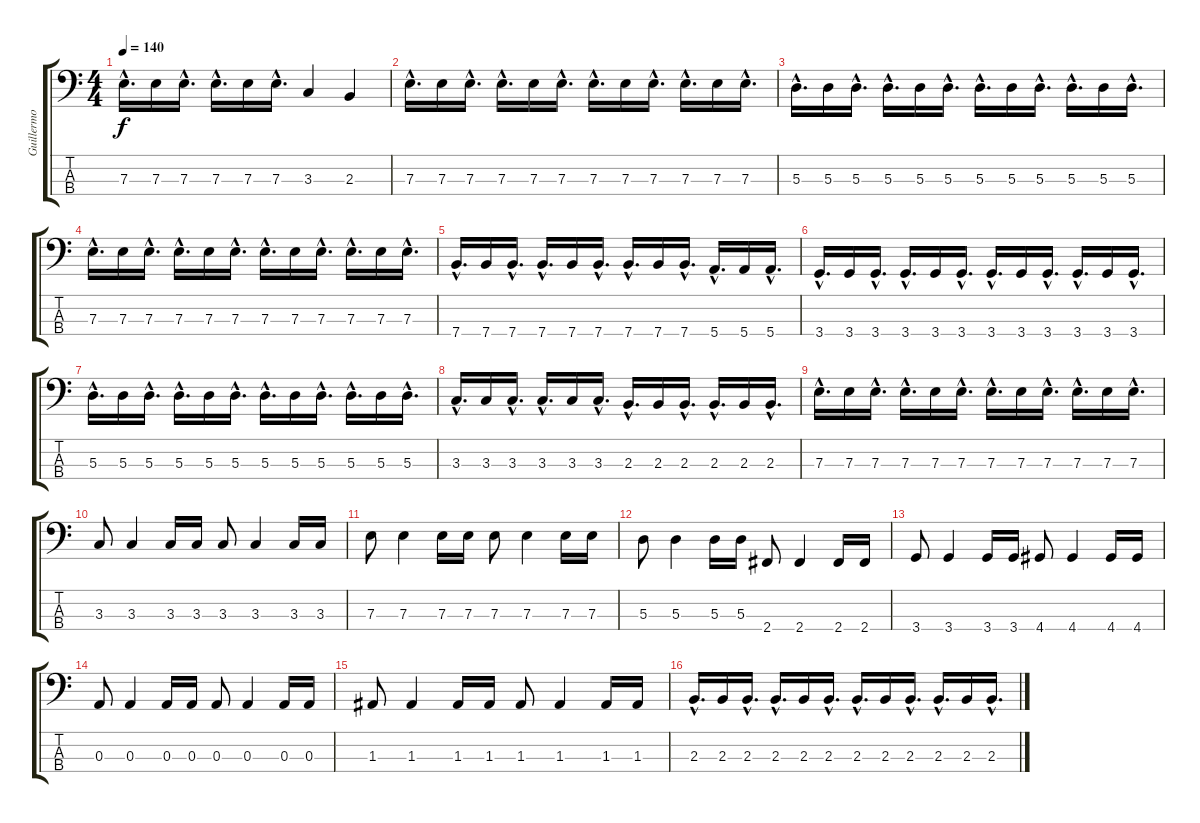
\track ("Guillermo Sánchez" "Guillermo ") {instrument electricbassfinger}
\staff {score tabs}
\tuning (G2 D2 A1 E1) {hide}
\ts (4 4)
\tempo 140
\clef f4
\ks c
7.3{hac}.16{d dy f} 7.3.16 7.3{hac}.16{d} 7.3{hac}.16{d} 7.3.16 7.3{hac}.16{d} 3.3.4 2.3.4 |
7.3{hac}.16{d} 7.3.16 7.3{hac}.16{d} 7.3{hac}.16{d} 7.3.16 7.3{hac}.16{d} 7.3{hac}.16{d} 7.3.16 7.3{hac}.16{d} 7.3{hac}.16{d} 7.3.16 7.3{hac}.16{d} |
5.3{hac}.16{d} 5.3.16 5.3{hac}.16{d} 5.3{hac}.16{d} 5.3.16 5.3{hac}.16{d} 5.3{hac}.16{d} 5.3.16 5.3{hac}.16{d} 5.3{hac}.16{d} 5.3.16 5.3{hac}.16{d} |
7.3{hac}.16{d} 7.3.16 7.3{hac}.16{d} 7.3{hac}.16{d} 7.3.16 7.3{hac}.16{d} 7.3{hac}.16{d} 7.3.16 7.3{hac}.16{d} 7.3{hac}.16{d} 7.3.16 7.3{hac}.16{d} |
7.4{hac}.16{d} 7.4.16 7.4{hac}.16{d} 7.4{hac}.16{d} 7.4.16 7.4{hac}.16{d} 7.4{hac}.16{d} 7.4.16 7.4{hac}.16{d} 5.4{hac}.16{d} 5.4.16 5.4{hac}.16{d} |
3.4{hac}.16{d} 3.4.16 3.4{hac}.16{d} 3.4{hac}.16{d} 3.4.16 3.4{hac}.16{d} 3.4{hac}.16{d} 3.4.16 3.4{hac}.16{d} 3.4{hac}.16{d} 3.4.16 3.4{hac}.16{d} |
5.3{hac}.16{d} 5.3.16 5.3{hac}.16{d} 5.3{hac}.16{d} 5.3.16 5.3{hac}.16{d} 5.3{hac}.16{d} 5.3.16 5.3{hac}.16{d} 5.3{hac}.16{d} 5.3.16 5.3{hac}.16{d} |
3.3{hac}.16{d} 3.3.16 3.3{hac}.16{d} 3.3{hac}.16{d} 3.3.16 3.3{hac}.16{d} 2.3{hac}.16{d} 2.3.16 2.3{hac}.16{d} 2.3{hac}.16{d} 2.3.16 2.3{hac}.16{d} |
7.3{hac}.16{d} 7.3.16 7.3{hac}.16{d} 7.3{hac}.16{d} 7.3.16 7.3{hac}.16{d} 7.3{hac}.16{d} 7.3.16 7.3{hac}.16{d} 7.3{hac}.16{d} 7.3.16 7.3{hac}.16{d} |
3.3.8 3.3.4 3.3.16 3.3.16 3.3.8 3.3.4 3.3.16 3.3.16 |
7.3.8 7.3.4 7.3.16 7.3.16 7.3.8 7.3.4 7.3.16 7.3.16 |
5.3.8 5.3.4 5.3.16 5.3.16 2.4.8 2.4.4 2.4.16 2.4.16 |
3.4.8 3.4.4 3.4.16 3.4.16 4.4.8 4.4.4 4.4.16 4.4.16 |
0.3.8 0.3.4 0.3.16 0.3.16 0.3.8 0.3.4 0.3.16 0.3.16 |
1.3.8 1.3.4 1.3.16 1.3.16 1.3.8 1.3.4 1.3.16 1.3.16 |
2.3{hac}.16{d} 2.3.16 2.3{hac}.16{d} 2.3{hac}.16{d} 2.3.16 2.3{hac}.16{d} 2.3{hac}.16{d} 2.3.16 2.3{hac}.16{d} 2.3{hac}.16{d} 2.3.16 2.3{hac}.16{d}
